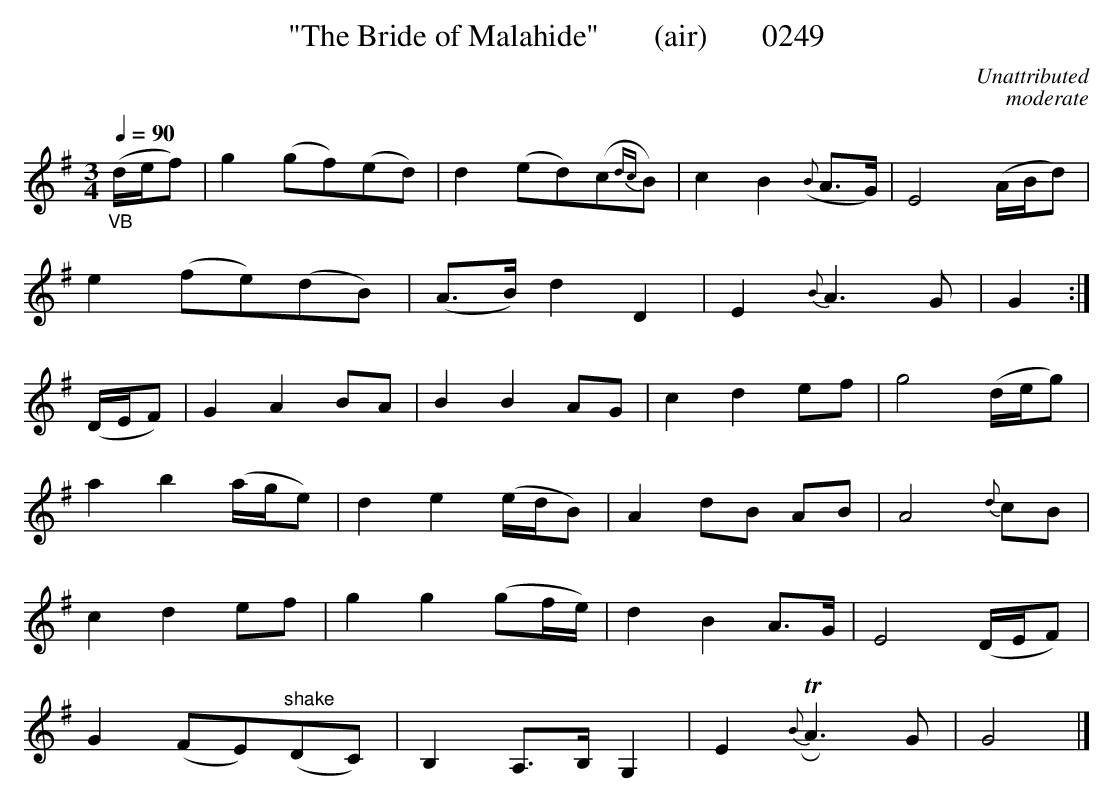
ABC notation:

X:1
T:"The Bride of Malahide"       (air)       0249
C:Unattributed
C:moderate
Q:1/4=90
M:3/4
L:1/8
K:G
"_VB"(d/2e/2f)|g2(gf)(ed)|d2(ed)(c{dc}B)|c2B2({B}A3/2G/2)|E4(A/2B/2d)|
e2(fe)(dB)|(A3/2B/2) d2D2|E2{B}A3G|G2:|
(D/2E/2F)|G2A2BA|B2B2AG|c2d2ef|g4(d/2e/2g)|
a2b2(a/2g/2e)|d2e2(e/2d/2B)|A2dB AB|A4 {d}cB|
c2d2ef|g2g2(gf/2e/2)|d2B2A3/2G/2|E4(D/2E/2F)|
G2(FE)"^shake"(DC)|B,2A,3/2B,/2 G,2|E2{B}TRA3G|G4|]
